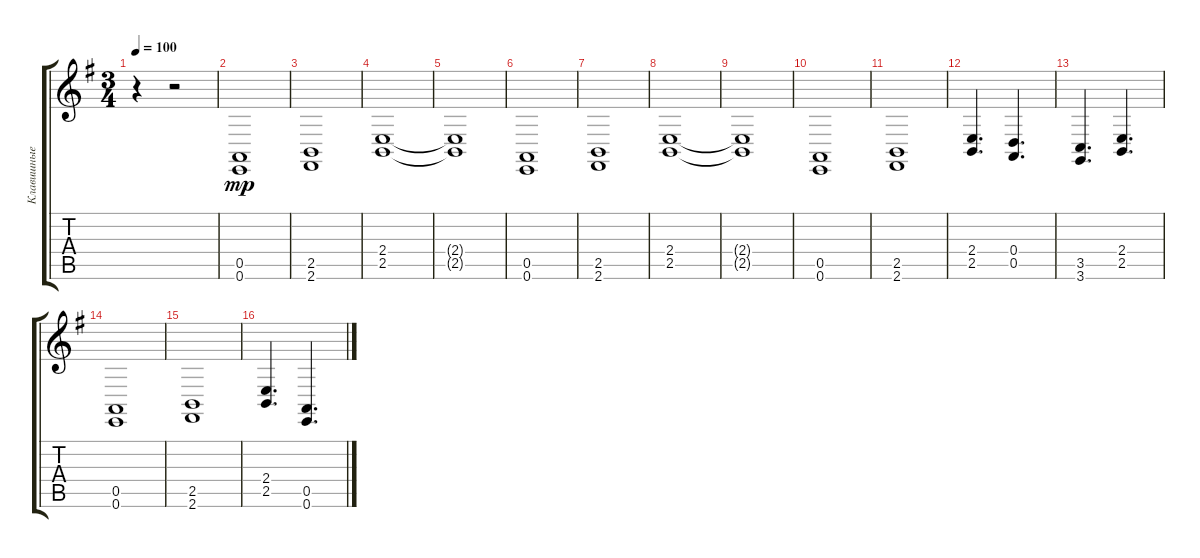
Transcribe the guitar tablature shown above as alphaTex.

\track ("Клавишные 2" "Клавишные ") {instrument stringensemble1}
\staff {score tabs}
\tuning (E4 B3 G3 D3 A2 E2) {hide}
\ts (3 4)
\tempo 100
\clef g2
\ks eminor
r.4{dy ff} r.2 |
(0.5 0.6).1{dy mp} |
(2.5 2.6).1 |
(2.4 2.5).1 |
(2.4{t} 2.5{t}).1 |
(0.5 0.6).1 |
(2.5 2.6).1 |
(2.4 2.5).1 |
(2.4{t} 2.5{t}).1 |
(0.5 0.6).1 |
(2.5 2.6).1 |
(2.4 2.5).4{d} (0.4 0.5).4{d} |
(3.5 3.6).4{d} (2.4 2.5).4{d} |
(0.5 0.6).1 |
(2.5 2.6).1 |
(2.4 2.5).4{d} (0.5 0.6).4{d}
